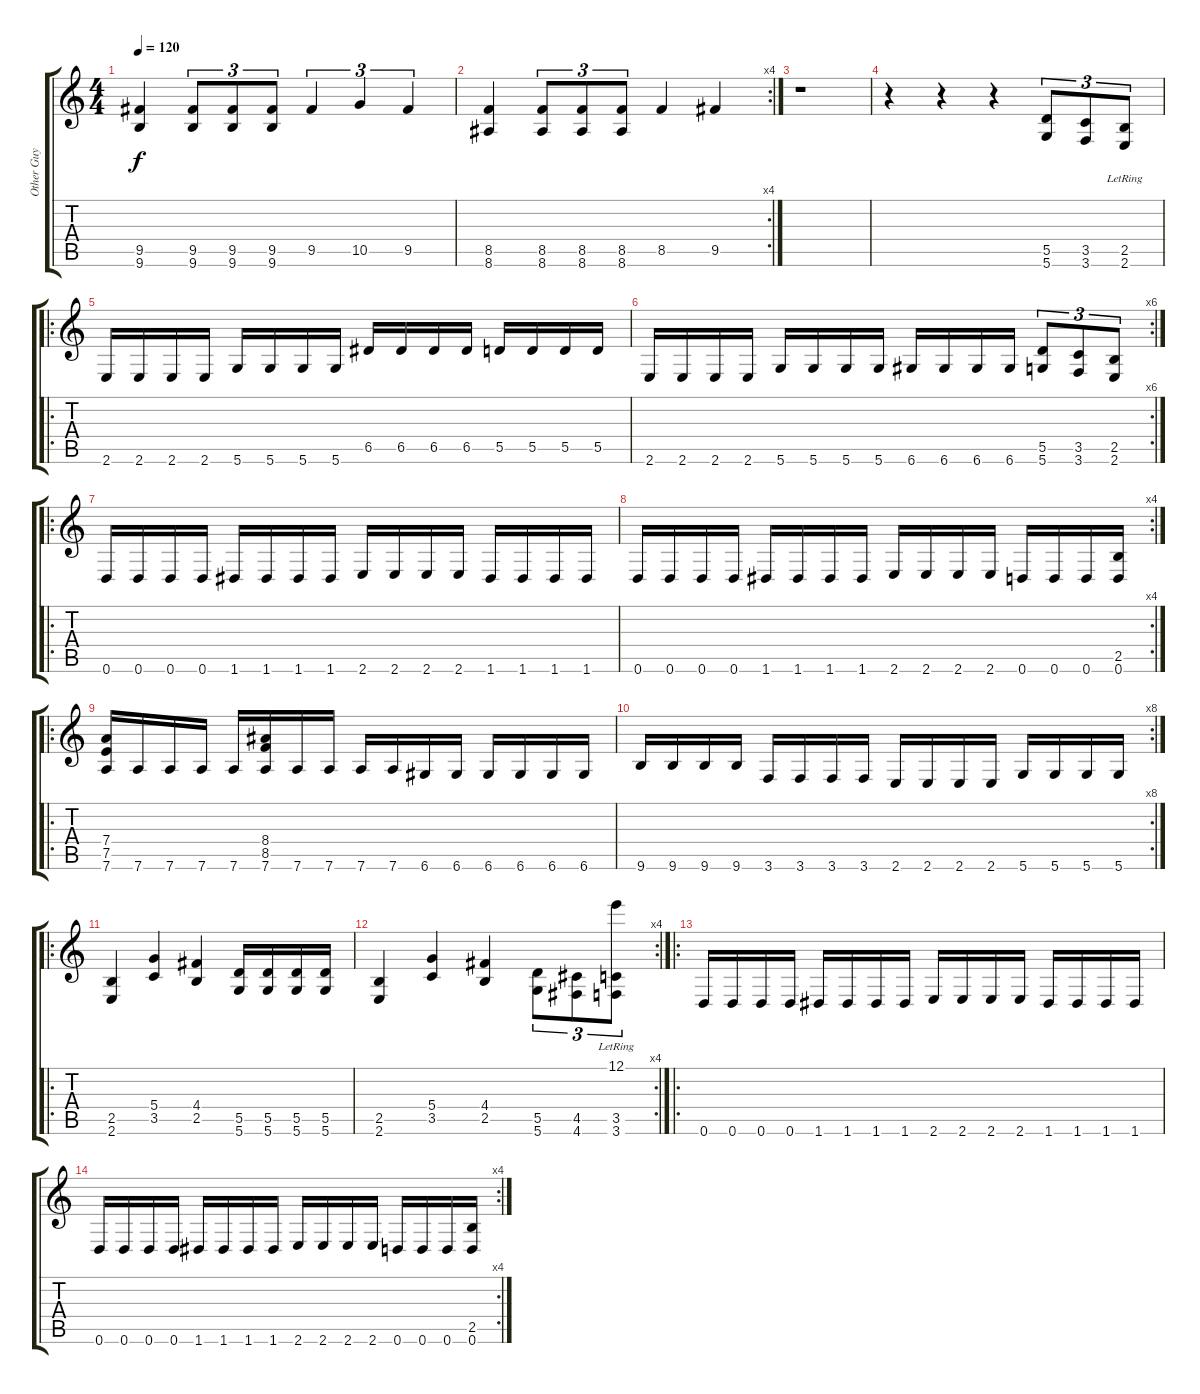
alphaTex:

\track ("Other Guy" "Other Guy") {instrument distortionguitar}
\staff {score tabs}
\tuning (E4 B3 G3 D3 A2 D2) {hide}
\ts (4 4)
\tempo 120
\clef g2
\ks c
(9.5 9.6).4{dy f} (9.5 9.6).8{tu (3 2)} (9.5 9.6).8{tu (3 2)} (9.5 9.6).8{tu (3 2)} 9.5.4{tu (3 2)} 10.5.4{tu (3 2)} 9.5.4{tu (3 2)} |
\rc 4
(8.5 8.6).4 (8.5 8.6).8{tu (3 2)} (8.5 8.6).8{tu (3 2)} (8.5 8.6).8{tu (3 2)} 8.5.4 9.5.4 |
r.1 |
r.4 r.4 r.4 (5.5 5.6).8{tu (3 2)} (3.5 3.6).8{tu (3 2)} (2.5{lr} 2.6{lr}).8{tu (3 2)} |
\ro
2.6.16 2.6.16 2.6.16 2.6.16 5.6.16 5.6.16 5.6.16 5.6.16 6.5.16 6.5.16 6.5.16 6.5.16 5.5.16 5.5.16 5.5.16 5.5.16 |
\rc 6
2.6.16 2.6.16 2.6.16 2.6.16 5.6.16 5.6.16 5.6.16 5.6.16 6.6.16 6.6.16 6.6.16 6.6.16 (5.5 5.6).8{tu (3 2)} (3.5 3.6).8{tu (3 2)} (2.5 2.6).8{tu (3 2)} |
\ro
0.6.16 0.6.16 0.6.16 0.6.16 1.6.16 1.6.16 1.6.16 1.6.16 2.6.16 2.6.16 2.6.16 2.6.16 1.6.16 1.6.16 1.6.16 1.6.16 |
\rc 4
0.6.16 0.6.16 0.6.16 0.6.16 1.6.16 1.6.16 1.6.16 1.6.16 2.6.16 2.6.16 2.6.16 2.6.16 0.6.16 0.6.16 0.6.16 (2.5 0.6).16 |
\ro
(7.4 7.5 7.6).16 7.6.16 7.6.16 7.6.16 7.6.16 (8.4 8.5 7.6).16 7.6.16 7.6.16 7.6.16 7.6.16 6.6.16 6.6.16 6.6.16 6.6.16 6.6.16 6.6.16 |
\rc 8
9.6.16 9.6.16 9.6.16 9.6.16 3.6.16 3.6.16 3.6.16 3.6.16 2.6.16 2.6.16 2.6.16 2.6.16 5.6.16 5.6.16 5.6.16 5.6.16 |
\ro
(2.5 2.6).4 (5.4 3.5).4 (4.4 2.5).4 (5.5 5.6).16 (5.5 5.6).16 (5.5 5.6).16 (5.5 5.6).16 |
\rc 4
(2.5 2.6).4 (5.4 3.5).4 (4.4 2.5).4 (5.5 5.6).8{tu (3 2)} (4.5 4.6).8{tu (3 2)} (12.1{lr} 3.5{lr} 3.6{lr}).8{tu (3 2)} |
\ro
0.6.16 0.6.16 0.6.16 0.6.16 1.6.16 1.6.16 1.6.16 1.6.16 2.6.16 2.6.16 2.6.16 2.6.16 1.6.16 1.6.16 1.6.16 1.6.16 |
\rc 4
0.6.16 0.6.16 0.6.16 0.6.16 1.6.16 1.6.16 1.6.16 1.6.16 2.6.16 2.6.16 2.6.16 2.6.16 0.6.16 0.6.16 0.6.16 (2.5 0.6).16
